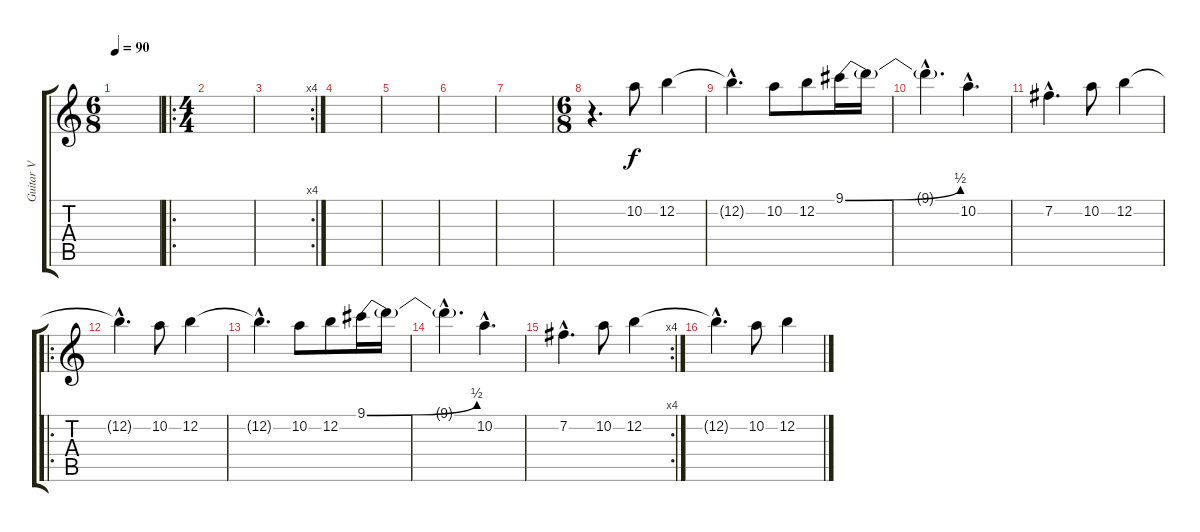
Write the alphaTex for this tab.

\track ("Guitar V" "Guitar V") {instrument distortionguitar}
\staff {score tabs}
\tuning (E4 B3 G3 D3 A2 E2) {hide}
\ts (6 8)
\tempo 90
\clef g2
\ks c
|
\ro
\ts (4 4)
|
\rc 4
|
|
|
|
|
\ts (6 8)
r.4{d volume 10} 10.2.8 12.2.4 |
12.2{hac t}.4{d} 10.2.8 12.2.8 9.1{be (bend 0 0 60 2)}.16 9.1{t}.16 |
9.1{hac t}.4{d} 10.2{hac}.4{d} |
7.2{hac}.4{d} 10.2.8 12.2.4 |
\ro
12.2{hac t}.4{d} 10.2.8 12.2.4 |
12.2{hac t}.4{d} 10.2.8 12.2.8 9.1{be (bend 0 0 60 2)}.16 9.1{t}.16 |
9.1{hac t}.4{d} 10.2{hac}.4{d} |
\rc 4
7.2{hac}.4{d} 10.2.8 12.2.4 |
12.2{hac t}.4{d} 10.2.8 12.2.4
